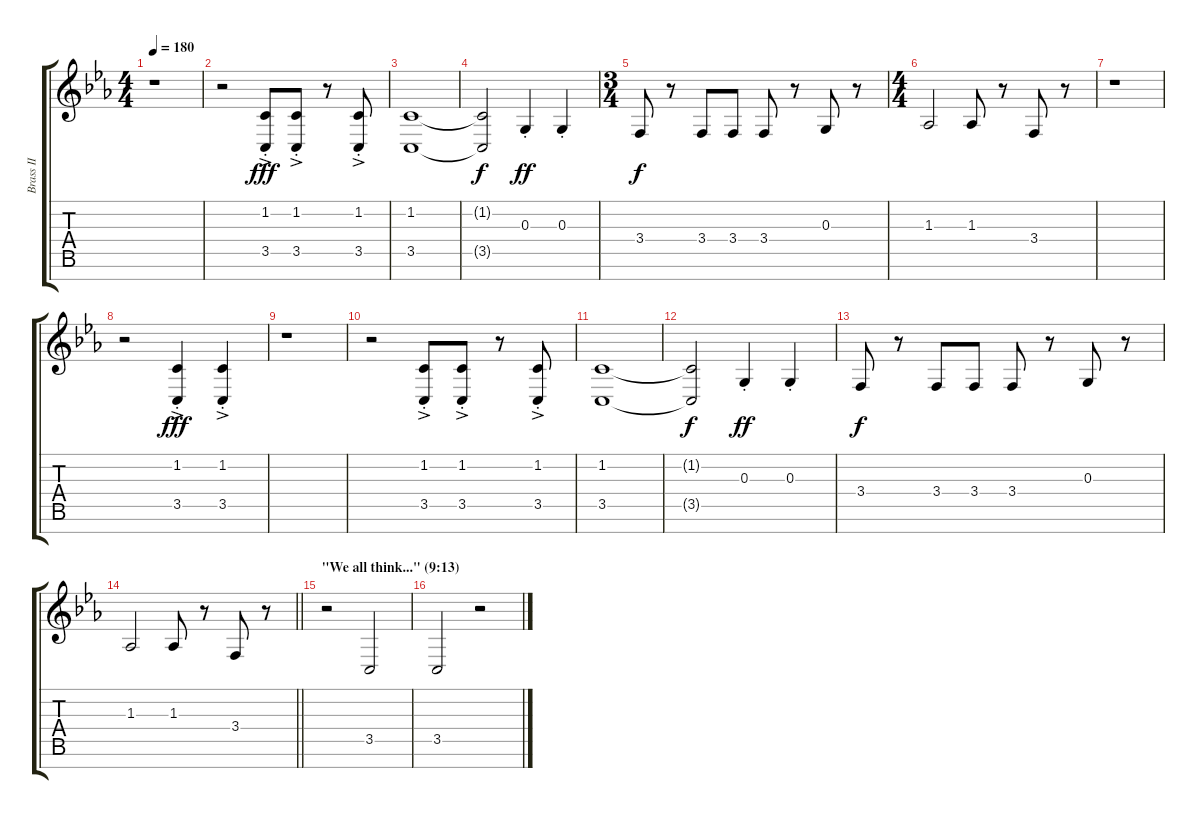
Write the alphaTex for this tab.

\track ("Brass II" "Brass II") {instrument frenchhorn}
\staff {score tabs}
\tuning (E4 B3 G3 D3 A2 E2 B1) {hide}
\ts (4 4)
\tempo 180
\clef g2
\ks eb
r.1{dy fff} |
r.2 (1.2 3.5{ac st}).8 (1.2 3.5{ac st}).8 r.8 (1.2 3.5{ac st}).8 |
(1.2 3.5).1 |
(1.2{t} 3.5{t}).2{dy f} 0.3{st}.4{dy ff} 0.3{st}.4 |
\ts (3 4)
3.4.8{dy f} r.8 3.4.8 3.4.8 3.4.8 r.8 0.3.8 r.8 |
\ts (4 4)
1.3.2 1.3.8 r.8 3.4.8 r.8 |
r.1 |
r.2 (1.2{st} 3.5{ac st}).4{dy fff} (1.2{st} 3.5{ac st}).4 |
r.1 |
r.2 (1.2 3.5{ac st}).8 (1.2 3.5{ac st}).8 r.8 (1.2 3.5{ac st}).8 |
(1.2 3.5).1 |
(1.2{t} 3.5{t}).2{dy f} 0.3{st}.4{dy ff} 0.3{st}.4 |
3.4.8{dy f} r.8 3.4.8 3.4.8 3.4.8 r.8 0.3.8 r.8 |
\barLineRight lightlight
1.3.2 1.3.8 r.8 3.4.8 r.8 |
\section ("" "\"We all think...\" (9:13)")
r.2{instrument trombone} 3.5.2 |
3.5.2 r.2
